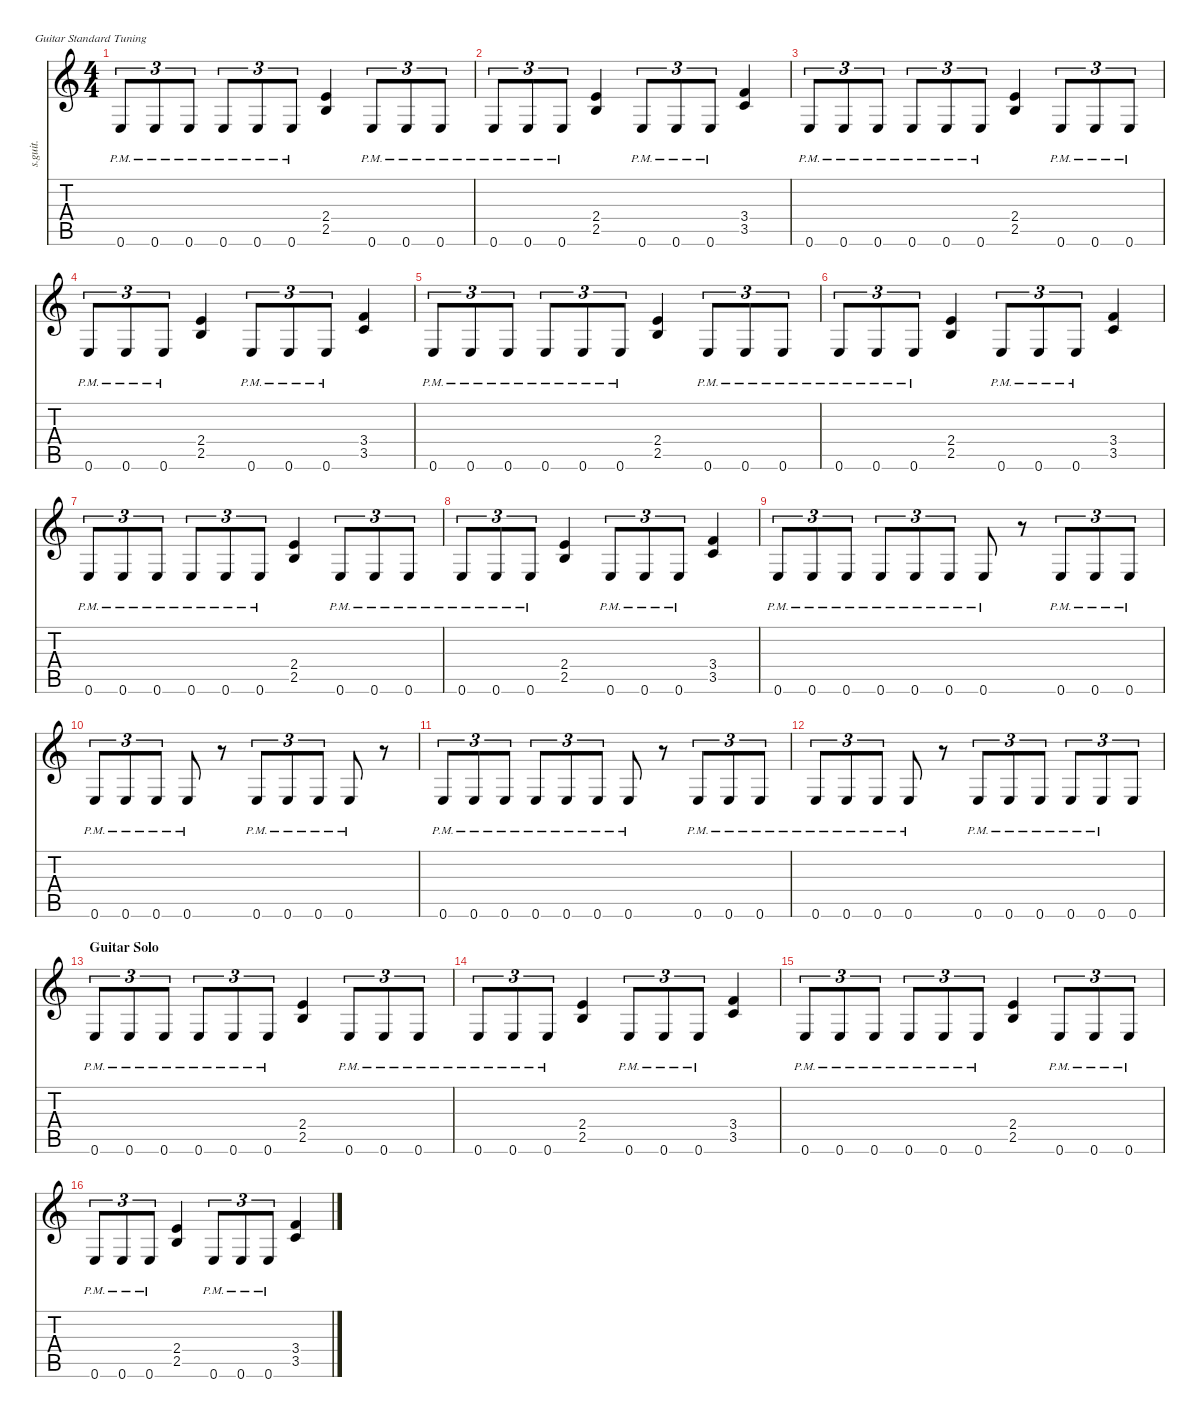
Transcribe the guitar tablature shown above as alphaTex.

\defaultSystemsLayout 4
\hideDynamics
\bracketExtendMode nobrackets
\track ("James Hetfield - Rhythm Distortion" "s.guit.") {instrument distortionguitar}
\staff {score tabs}
\tuning (E4 B3 G3 D3 A2 E2)
\ts (4 4)
\tempo (220 hide)
\clef g2
\ks c
0.6{pm}.8{tu (3 2) lyrics (0 "") lyrics (1 "") lyrics (2 "") lyrics (3 "") lyrics (4 "") dy fff} 0.6{pm}.8{tu (3 2) lyrics (0 "") lyrics (1 "") lyrics (2 "") lyrics (3 "") lyrics (4 "") dy ff} 0.6{pm}.8{tu (3 2) lyrics (0 "") lyrics (1 "") lyrics (2 "") lyrics (3 "") lyrics (4 "")} 0.6{pm}.8{tu (3 2) lyrics (0 "") lyrics (1 "") lyrics (2 "") lyrics (3 "") lyrics (4 "") dy fff} 0.6{pm}.8{tu (3 2) lyrics (0 "") lyrics (1 "") lyrics (2 "") lyrics (3 "") lyrics (4 "") dy ff} 0.6{pm}.8{tu (3 2) lyrics (0 "") lyrics (1 "") lyrics (2 "") lyrics (3 "") lyrics (4 "") dy f} (2.4 2.5).4{lyrics (0 "") lyrics (1 "") lyrics (2 "") lyrics (3 "") lyrics (4 "") dy ff} 0.6{pm}.8{tu (3 2) lyrics (0 "") lyrics (1 "") lyrics (2 "") lyrics (3 "") lyrics (4 "") dy fff} 0.6{pm}.8{tu (3 2) lyrics (0 "") lyrics (1 "") lyrics (2 "") lyrics (3 "") lyrics (4 "") dy ff} 0.6{pm}.8{tu (3 2) lyrics (0 "") lyrics (1 "") lyrics (2 "") lyrics (3 "") lyrics (4 "") dy fff} |
0.6{pm}.8{tu (3 2) lyrics (0 "") lyrics (1 "") lyrics (2 "") lyrics (3 "") lyrics (4 "") dy ff} 0.6{pm}.8{tu (3 2) lyrics (0 "") lyrics (1 "") lyrics (2 "") lyrics (3 "") lyrics (4 "")} 0.6{pm}.8{tu (3 2) lyrics (0 "") lyrics (1 "") lyrics (2 "") lyrics (3 "") lyrics (4 "") dy f} (2.4 2.5).4{lyrics (0 "") lyrics (1 "") lyrics (2 "") lyrics (3 "") lyrics (4 "") dy ff} 0.6{pm}.8{tu (3 2) lyrics (0 "") lyrics (1 "") lyrics (2 "") lyrics (3 "") lyrics (4 "") dy fff} 0.6{pm}.8{tu (3 2) lyrics (0 "") lyrics (1 "") lyrics (2 "") lyrics (3 "") lyrics (4 "") dy ff} 0.6{pm}.8{tu (3 2) lyrics (0 "") lyrics (1 "") lyrics (2 "") lyrics (3 "") lyrics (4 "")} (3.4 3.5).4{lyrics (0 "") lyrics (1 "") lyrics (2 "") lyrics (3 "") lyrics (4 "")} |
0.6{pm}.8{tu (3 2) lyrics (0 "") lyrics (1 "") lyrics (2 "") lyrics (3 "") lyrics (4 "") dy fff} 0.6{pm}.8{tu (3 2) lyrics (0 "") lyrics (1 "") lyrics (2 "") lyrics (3 "") lyrics (4 "") dy ff} 0.6{pm}.8{tu (3 2) lyrics (0 "") lyrics (1 "") lyrics (2 "") lyrics (3 "") lyrics (4 "")} 0.6{pm}.8{tu (3 2) lyrics (0 "") lyrics (1 "") lyrics (2 "") lyrics (3 "") lyrics (4 "") dy fff} 0.6{pm}.8{tu (3 2) lyrics (0 "") lyrics (1 "") lyrics (2 "") lyrics (3 "") lyrics (4 "") dy ff} 0.6{pm}.8{tu (3 2) lyrics (0 "") lyrics (1 "") lyrics (2 "") lyrics (3 "") lyrics (4 "") dy f} (2.4 2.5).4{lyrics (0 "") lyrics (1 "") lyrics (2 "") lyrics (3 "") lyrics (4 "") dy ff} 0.6{pm}.8{tu (3 2) lyrics (0 "") lyrics (1 "") lyrics (2 "") lyrics (3 "") lyrics (4 "") dy fff} 0.6{pm}.8{tu (3 2) lyrics (0 "") lyrics (1 "") lyrics (2 "") lyrics (3 "") lyrics (4 "") dy ff} 0.6{pm}.8{tu (3 2) lyrics (0 "") lyrics (1 "") lyrics (2 "") lyrics (3 "") lyrics (4 "") dy fff} |
0.6{pm}.8{tu (3 2) lyrics (0 "") lyrics (1 "") lyrics (2 "") lyrics (3 "") lyrics (4 "") dy ff} 0.6{pm}.8{tu (3 2) lyrics (0 "") lyrics (1 "") lyrics (2 "") lyrics (3 "") lyrics (4 "")} 0.6{pm}.8{tu (3 2) lyrics (0 "") lyrics (1 "") lyrics (2 "") lyrics (3 "") lyrics (4 "") dy f} (2.4 2.5).4{lyrics (0 "") lyrics (1 "") lyrics (2 "") lyrics (3 "") lyrics (4 "") dy ff} 0.6{pm}.8{tu (3 2) lyrics (0 "") lyrics (1 "") lyrics (2 "") lyrics (3 "") lyrics (4 "") dy fff} 0.6{pm}.8{tu (3 2) lyrics (0 "") lyrics (1 "") lyrics (2 "") lyrics (3 "") lyrics (4 "") dy ff} 0.6{pm}.8{tu (3 2) lyrics (0 "") lyrics (1 "") lyrics (2 "") lyrics (3 "") lyrics (4 "")} (3.4 3.5).4{lyrics (0 "") lyrics (1 "") lyrics (2 "") lyrics (3 "") lyrics (4 "")} |
0.6{pm}.8{tu (3 2) lyrics (0 "") lyrics (1 "") lyrics (2 "") lyrics (3 "") lyrics (4 "") dy fff} 0.6{pm}.8{tu (3 2) lyrics (0 "") lyrics (1 "") lyrics (2 "") lyrics (3 "") lyrics (4 "") dy ff} 0.6{pm}.8{tu (3 2) lyrics (0 "") lyrics (1 "") lyrics (2 "") lyrics (3 "") lyrics (4 "")} 0.6{pm}.8{tu (3 2) lyrics (0 "") lyrics (1 "") lyrics (2 "") lyrics (3 "") lyrics (4 "") dy fff} 0.6{pm}.8{tu (3 2) lyrics (0 "") lyrics (1 "") lyrics (2 "") lyrics (3 "") lyrics (4 "") dy ff} 0.6{pm}.8{tu (3 2) lyrics (0 "") lyrics (1 "") lyrics (2 "") lyrics (3 "") lyrics (4 "") dy f} (2.4 2.5).4{lyrics (0 "") lyrics (1 "") lyrics (2 "") lyrics (3 "") lyrics (4 "") dy ff} 0.6{pm}.8{tu (3 2) lyrics (0 "") lyrics (1 "") lyrics (2 "") lyrics (3 "") lyrics (4 "") dy fff} 0.6{pm}.8{tu (3 2) lyrics (0 "") lyrics (1 "") lyrics (2 "") lyrics (3 "") lyrics (4 "") dy ff} 0.6{pm}.8{tu (3 2) lyrics (0 "") lyrics (1 "") lyrics (2 "") lyrics (3 "") lyrics (4 "") dy fff} |
0.6{pm}.8{tu (3 2) lyrics (0 "") lyrics (1 "") lyrics (2 "") lyrics (3 "") lyrics (4 "") dy ff} 0.6{pm}.8{tu (3 2) lyrics (0 "") lyrics (1 "") lyrics (2 "") lyrics (3 "") lyrics (4 "")} 0.6{pm}.8{tu (3 2) lyrics (0 "") lyrics (1 "") lyrics (2 "") lyrics (3 "") lyrics (4 "") dy f} (2.4 2.5).4{lyrics (0 "") lyrics (1 "") lyrics (2 "") lyrics (3 "") lyrics (4 "") dy ff} 0.6{pm}.8{tu (3 2) lyrics (0 "") lyrics (1 "") lyrics (2 "") lyrics (3 "") lyrics (4 "") dy fff} 0.6{pm}.8{tu (3 2) lyrics (0 "") lyrics (1 "") lyrics (2 "") lyrics (3 "") lyrics (4 "") dy ff} 0.6{pm}.8{tu (3 2) lyrics (0 "") lyrics (1 "") lyrics (2 "") lyrics (3 "") lyrics (4 "")} (3.4 3.5).4{lyrics (0 "") lyrics (1 "") lyrics (2 "") lyrics (3 "") lyrics (4 "")} |
0.6{pm}.8{tu (3 2) lyrics (0 "") lyrics (1 "") lyrics (2 "") lyrics (3 "") lyrics (4 "") dy fff} 0.6{pm}.8{tu (3 2) lyrics (0 "") lyrics (1 "") lyrics (2 "") lyrics (3 "") lyrics (4 "") dy ff} 0.6{pm}.8{tu (3 2) lyrics (0 "") lyrics (1 "") lyrics (2 "") lyrics (3 "") lyrics (4 "")} 0.6{pm}.8{tu (3 2) lyrics (0 "") lyrics (1 "") lyrics (2 "") lyrics (3 "") lyrics (4 "") dy fff} 0.6{pm}.8{tu (3 2) lyrics (0 "") lyrics (1 "") lyrics (2 "") lyrics (3 "") lyrics (4 "") dy ff} 0.6{pm}.8{tu (3 2) lyrics (0 "") lyrics (1 "") lyrics (2 "") lyrics (3 "") lyrics (4 "") dy f} (2.4 2.5).4{lyrics (0 "") lyrics (1 "") lyrics (2 "") lyrics (3 "") lyrics (4 "") dy ff} 0.6{pm}.8{tu (3 2) lyrics (0 "") lyrics (1 "") lyrics (2 "") lyrics (3 "") lyrics (4 "") dy fff} 0.6{pm}.8{tu (3 2) lyrics (0 "") lyrics (1 "") lyrics (2 "") lyrics (3 "") lyrics (4 "") dy ff} 0.6{pm}.8{tu (3 2) lyrics (0 "") lyrics (1 "") lyrics (2 "") lyrics (3 "") lyrics (4 "") dy fff} |
0.6{pm}.8{tu (3 2) lyrics (0 "") lyrics (1 "") lyrics (2 "") lyrics (3 "") lyrics (4 "") dy ff} 0.6{pm}.8{tu (3 2) lyrics (0 "") lyrics (1 "") lyrics (2 "") lyrics (3 "") lyrics (4 "")} 0.6{pm}.8{tu (3 2) lyrics (0 "") lyrics (1 "") lyrics (2 "") lyrics (3 "") lyrics (4 "") dy f} (2.4 2.5).4{lyrics (0 "") lyrics (1 "") lyrics (2 "") lyrics (3 "") lyrics (4 "") dy ff} 0.6{pm}.8{tu (3 2) lyrics (0 "") lyrics (1 "") lyrics (2 "") lyrics (3 "") lyrics (4 "") dy fff} 0.6{pm}.8{tu (3 2) lyrics (0 "") lyrics (1 "") lyrics (2 "") lyrics (3 "") lyrics (4 "") dy ff} 0.6{pm}.8{tu (3 2) lyrics (0 "") lyrics (1 "") lyrics (2 "") lyrics (3 "") lyrics (4 "")} (3.4 3.5).4{lyrics (0 "") lyrics (1 "") lyrics (2 "") lyrics (3 "") lyrics (4 "")} |
0.6{pm}.8{tu (3 2) lyrics (0 "") lyrics (1 "") lyrics (2 "") lyrics (3 "") lyrics (4 "") dy fff} 0.6{pm}.8{tu (3 2) lyrics (0 "") lyrics (1 "") lyrics (2 "") lyrics (3 "") lyrics (4 "") dy ff} 0.6{pm}.8{tu (3 2) lyrics (0 "") lyrics (1 "") lyrics (2 "") lyrics (3 "") lyrics (4 "")} 0.6{pm}.8{tu (3 2) lyrics (0 "") lyrics (1 "") lyrics (2 "") lyrics (3 "") lyrics (4 "") dy fff} 0.6{pm}.8{tu (3 2) lyrics (0 "") lyrics (1 "") lyrics (2 "") lyrics (3 "") lyrics (4 "") dy ff} 0.6{pm}.8{tu (3 2) lyrics (0 "") lyrics (1 "") lyrics (2 "") lyrics (3 "") lyrics (4 "") dy f} 0.6{pm}.8{lyrics (0 "") lyrics (1 "") lyrics (2 "") lyrics (3 "") lyrics (4 "") dy fff} r.8 0.6{pm}.8{tu (3 2) lyrics (0 "") lyrics (1 "") lyrics (2 "") lyrics (3 "") lyrics (4 "")} 0.6{pm}.8{tu (3 2) lyrics (0 "") lyrics (1 "") lyrics (2 "") lyrics (3 "") lyrics (4 "") dy ff} 0.6{pm}.8{tu (3 2) lyrics (0 "") lyrics (1 "") lyrics (2 "") lyrics (3 "") lyrics (4 "") dy f} |
0.6{pm}.8{tu (3 2) lyrics (0 "") lyrics (1 "") lyrics (2 "") lyrics (3 "") lyrics (4 "") dy ff} 0.6{pm}.8{tu (3 2) lyrics (0 "") lyrics (1 "") lyrics (2 "") lyrics (3 "") lyrics (4 "")} 0.6{pm}.8{tu (3 2) lyrics (0 "") lyrics (1 "") lyrics (2 "") lyrics (3 "") lyrics (4 "") dy f} 0.6{pm}.8{lyrics (0 "") lyrics (1 "") lyrics (2 "") lyrics (3 "") lyrics (4 "") dy fff} r.8 0.6{pm}.8{tu (3 2) lyrics (0 "") lyrics (1 "") lyrics (2 "") lyrics (3 "") lyrics (4 "") dy ff} 0.6{pm}.8{tu (3 2) lyrics (0 "") lyrics (1 "") lyrics (2 "") lyrics (3 "") lyrics (4 "")} 0.6{pm}.8{tu (3 2) lyrics (0 "") lyrics (1 "") lyrics (2 "") lyrics (3 "") lyrics (4 "") dy f} 0.6{pm}.8{lyrics (0 "") lyrics (1 "") lyrics (2 "") lyrics (3 "") lyrics (4 "") dy fff} r.8 |
0.6{pm}.8{tu (3 2) lyrics (0 "") lyrics (1 "") lyrics (2 "") lyrics (3 "") lyrics (4 "")} 0.6{pm}.8{tu (3 2) lyrics (0 "") lyrics (1 "") lyrics (2 "") lyrics (3 "") lyrics (4 "") dy ff} 0.6{pm}.8{tu (3 2) lyrics (0 "") lyrics (1 "") lyrics (2 "") lyrics (3 "") lyrics (4 "")} 0.6{pm}.8{tu (3 2) lyrics (0 "") lyrics (1 "") lyrics (2 "") lyrics (3 "") lyrics (4 "") dy fff} 0.6{pm}.8{tu (3 2) lyrics (0 "") lyrics (1 "") lyrics (2 "") lyrics (3 "") lyrics (4 "") dy ff} 0.6{pm}.8{tu (3 2) lyrics (0 "") lyrics (1 "") lyrics (2 "") lyrics (3 "") lyrics (4 "") dy f} 0.6{pm}.8{lyrics (0 "") lyrics (1 "") lyrics (2 "") lyrics (3 "") lyrics (4 "") dy fff} r.8 0.6{pm}.8{tu (3 2) lyrics (0 "") lyrics (1 "") lyrics (2 "") lyrics (3 "") lyrics (4 "")} 0.6{pm}.8{tu (3 2) lyrics (0 "") lyrics (1 "") lyrics (2 "") lyrics (3 "") lyrics (4 "") dy ff} 0.6{pm}.8{tu (3 2) lyrics (0 "") lyrics (1 "") lyrics (2 "") lyrics (3 "") lyrics (4 "") dy f} |
0.6{pm}.8{tu (3 2) lyrics (0 "") lyrics (1 "") lyrics (2 "") lyrics (3 "") lyrics (4 "") dy ff} 0.6{pm}.8{tu (3 2) lyrics (0 "") lyrics (1 "") lyrics (2 "") lyrics (3 "") lyrics (4 "")} 0.6{pm}.8{tu (3 2) lyrics (0 "") lyrics (1 "") lyrics (2 "") lyrics (3 "") lyrics (4 "") dy f} 0.6{pm}.8{lyrics (0 "") lyrics (1 "") lyrics (2 "") lyrics (3 "") lyrics (4 "") dy fff} r.8 0.6{pm}.8{tu (3 2) lyrics (0 "") lyrics (1 "") lyrics (2 "") lyrics (3 "") lyrics (4 "") dy ff} 0.6{pm}.8{tu (3 2) lyrics (0 "") lyrics (1 "") lyrics (2 "") lyrics (3 "") lyrics (4 "")} 0.6{pm}.8{tu (3 2) lyrics (0 "") lyrics (1 "") lyrics (2 "") lyrics (3 "") lyrics (4 "") dy f} 0.6{pm}.8{tu (3 2) lyrics (0 "") lyrics (1 "") lyrics (2 "") lyrics (3 "") lyrics (4 "") dy fff} 0.6{pm}.8{tu (3 2) lyrics (0 "") lyrics (1 "") lyrics (2 "") lyrics (3 "") lyrics (4 "") dy ff} 0.6.8{tu (3 2) lyrics (0 "") lyrics (1 "") lyrics (2 "") lyrics (3 "") lyrics (4 "") dy f} |
\section ("" "Guitar Solo")
0.6{pm}.8{tu (3 2) lyrics (0 "") lyrics (1 "") lyrics (2 "") lyrics (3 "") lyrics (4 "") dy fff} 0.6{pm}.8{tu (3 2) lyrics (0 "") lyrics (1 "") lyrics (2 "") lyrics (3 "") lyrics (4 "") dy ff} 0.6{pm}.8{tu (3 2) lyrics (0 "") lyrics (1 "") lyrics (2 "") lyrics (3 "") lyrics (4 "")} 0.6{pm}.8{tu (3 2) lyrics (0 "") lyrics (1 "") lyrics (2 "") lyrics (3 "") lyrics (4 "") dy fff} 0.6{pm}.8{tu (3 2) lyrics (0 "") lyrics (1 "") lyrics (2 "") lyrics (3 "") lyrics (4 "") dy ff} 0.6{pm}.8{tu (3 2) lyrics (0 "") lyrics (1 "") lyrics (2 "") lyrics (3 "") lyrics (4 "") dy f} (2.4 2.5).4{lyrics (0 "") lyrics (1 "") lyrics (2 "") lyrics (3 "") lyrics (4 "") dy ff} 0.6{pm}.8{tu (3 2) lyrics (0 "") lyrics (1 "") lyrics (2 "") lyrics (3 "") lyrics (4 "") dy fff} 0.6{pm}.8{tu (3 2) lyrics (0 "") lyrics (1 "") lyrics (2 "") lyrics (3 "") lyrics (4 "") dy ff} 0.6{pm}.8{tu (3 2) lyrics (0 "") lyrics (1 "") lyrics (2 "") lyrics (3 "") lyrics (4 "") dy fff} |
0.6{pm}.8{tu (3 2) lyrics (0 "") lyrics (1 "") lyrics (2 "") lyrics (3 "") lyrics (4 "") dy ff} 0.6{pm}.8{tu (3 2) lyrics (0 "") lyrics (1 "") lyrics (2 "") lyrics (3 "") lyrics (4 "")} 0.6{pm}.8{tu (3 2) lyrics (0 "") lyrics (1 "") lyrics (2 "") lyrics (3 "") lyrics (4 "") dy f} (2.4 2.5).4{lyrics (0 "") lyrics (1 "") lyrics (2 "") lyrics (3 "") lyrics (4 "") dy ff} 0.6{pm}.8{tu (3 2) lyrics (0 "") lyrics (1 "") lyrics (2 "") lyrics (3 "") lyrics (4 "") dy fff} 0.6{pm}.8{tu (3 2) lyrics (0 "") lyrics (1 "") lyrics (2 "") lyrics (3 "") lyrics (4 "") dy ff} 0.6{pm}.8{tu (3 2) lyrics (0 "") lyrics (1 "") lyrics (2 "") lyrics (3 "") lyrics (4 "")} (3.4 3.5).4{lyrics (0 "") lyrics (1 "") lyrics (2 "") lyrics (3 "") lyrics (4 "")} |
0.6{pm}.8{tu (3 2) lyrics (0 "") lyrics (1 "") lyrics (2 "") lyrics (3 "") lyrics (4 "") dy fff} 0.6{pm}.8{tu (3 2) lyrics (0 "") lyrics (1 "") lyrics (2 "") lyrics (3 "") lyrics (4 "") dy ff} 0.6{pm}.8{tu (3 2) lyrics (0 "") lyrics (1 "") lyrics (2 "") lyrics (3 "") lyrics (4 "")} 0.6{pm}.8{tu (3 2) lyrics (0 "") lyrics (1 "") lyrics (2 "") lyrics (3 "") lyrics (4 "") dy fff} 0.6{pm}.8{tu (3 2) lyrics (0 "") lyrics (1 "") lyrics (2 "") lyrics (3 "") lyrics (4 "") dy ff} 0.6{pm}.8{tu (3 2) lyrics (0 "") lyrics (1 "") lyrics (2 "") lyrics (3 "") lyrics (4 "") dy f} (2.4 2.5).4{lyrics (0 "") lyrics (1 "") lyrics (2 "") lyrics (3 "") lyrics (4 "") dy ff} 0.6{pm}.8{tu (3 2) lyrics (0 "") lyrics (1 "") lyrics (2 "") lyrics (3 "") lyrics (4 "") dy fff} 0.6{pm}.8{tu (3 2) lyrics (0 "") lyrics (1 "") lyrics (2 "") lyrics (3 "") lyrics (4 "") dy ff} 0.6{pm}.8{tu (3 2) lyrics (0 "") lyrics (1 "") lyrics (2 "") lyrics (3 "") lyrics (4 "") dy fff} |
0.6{pm}.8{tu (3 2) lyrics (0 "") lyrics (1 "") lyrics (2 "") lyrics (3 "") lyrics (4 "") dy ff} 0.6{pm}.8{tu (3 2) lyrics (0 "") lyrics (1 "") lyrics (2 "") lyrics (3 "") lyrics (4 "")} 0.6{pm}.8{tu (3 2) lyrics (0 "") lyrics (1 "") lyrics (2 "") lyrics (3 "") lyrics (4 "") dy f} (2.4 2.5).4{lyrics (0 "") lyrics (1 "") lyrics (2 "") lyrics (3 "") lyrics (4 "") dy ff} 0.6{pm}.8{tu (3 2) lyrics (0 "") lyrics (1 "") lyrics (2 "") lyrics (3 "") lyrics (4 "") dy fff} 0.6{pm}.8{tu (3 2) lyrics (0 "") lyrics (1 "") lyrics (2 "") lyrics (3 "") lyrics (4 "") dy ff} 0.6{pm}.8{tu (3 2) lyrics (0 "") lyrics (1 "") lyrics (2 "") lyrics (3 "") lyrics (4 "")} (3.4 3.5).4{lyrics (0 "") lyrics (1 "") lyrics (2 "") lyrics (3 "") lyrics (4 "")}
